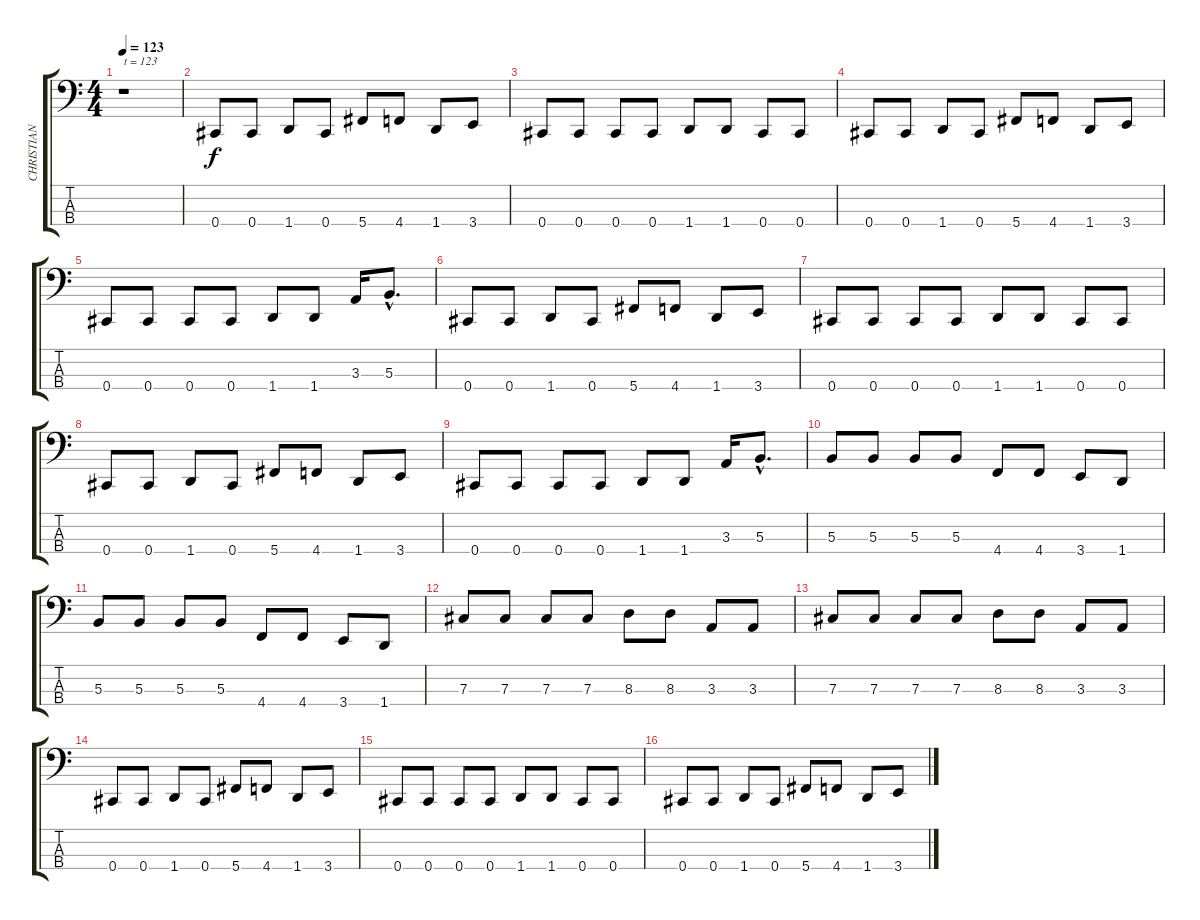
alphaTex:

\track ("CHRISTIAN ÄLVESTAM " "CHRISTIAN ") {instrument electricbassfinger}
\staff {score tabs}
\tuning (E2 B1 Gb1 Db1) {hide}
\ts (4 4)
\tempo 123
\clef f4
\ks c
r.1{txt "t = 123" dy f instrument electricbassfinger} |
0.4.8 0.4.8 1.4.8 0.4.8 5.4.8 4.4.8 1.4.8 3.4.8 |
0.4.8 0.4.8 0.4.8 0.4.8 1.4.8 1.4.8 0.4.8 0.4.8 |
0.4.8 0.4.8 1.4.8 0.4.8 5.4.8 4.4.8 1.4.8 3.4.8 |
0.4.8 0.4.8 0.4.8 0.4.8 1.4.8 1.4.8 3.3.16 5.3{hac}.8{d} |
0.4.8 0.4.8 1.4.8 0.4.8 5.4.8 4.4.8 1.4.8 3.4.8 |
0.4.8 0.4.8 0.4.8 0.4.8 1.4.8 1.4.8 0.4.8 0.4.8 |
0.4.8 0.4.8 1.4.8 0.4.8 5.4.8 4.4.8 1.4.8 3.4.8 |
0.4.8 0.4.8 0.4.8 0.4.8 1.4.8 1.4.8 3.3.16 5.3{hac}.8{d} |
5.3.8 5.3.8 5.3.8 5.3.8 4.4.8 4.4.8 3.4.8 1.4.8 |
5.3.8 5.3.8 5.3.8 5.3.8 4.4.8 4.4.8 3.4.8 1.4.8 |
7.3.8 7.3.8 7.3.8 7.3.8 8.3.8 8.3.8 3.3.8 3.3.8 |
7.3.8 7.3.8 7.3.8 7.3.8 8.3.8 8.3.8 3.3.8 3.3.8 |
0.4.8 0.4.8 1.4.8 0.4.8 5.4.8 4.4.8 1.4.8 3.4.8 |
0.4.8 0.4.8 0.4.8 0.4.8 1.4.8 1.4.8 0.4.8 0.4.8 |
0.4.8 0.4.8 1.4.8 0.4.8 5.4.8 4.4.8 1.4.8 3.4.8
